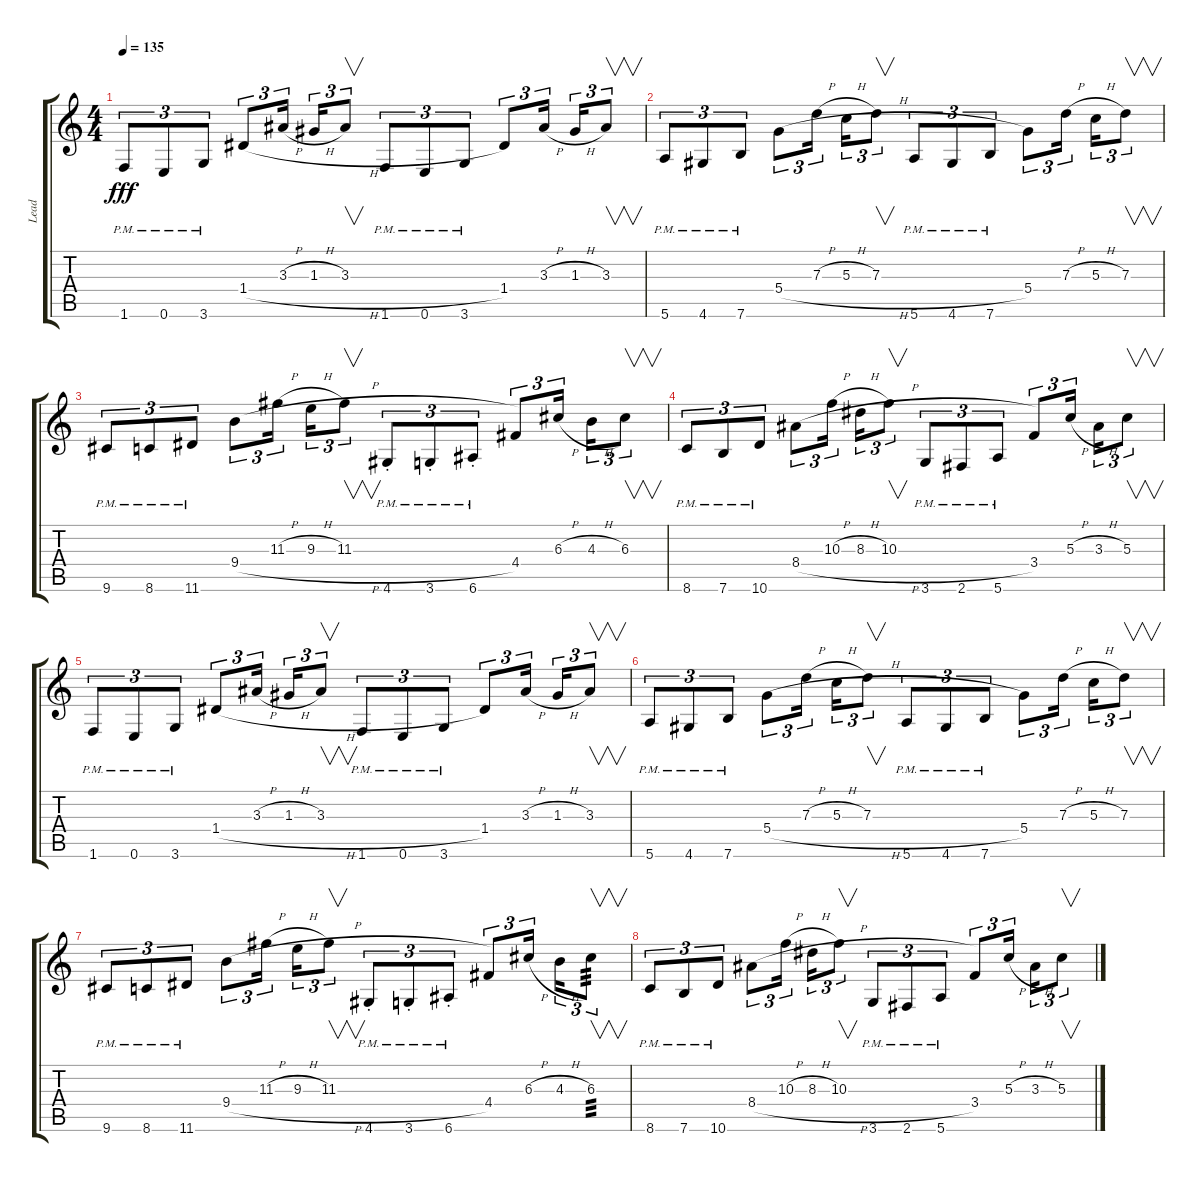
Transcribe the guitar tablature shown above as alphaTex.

\track ("Lead" "Lead") {instrument distortionguitar}
\staff {score tabs}
\tuning (E4 B3 G3 D3 A2 E2) {hide}
\ts (4 4)
\tempo 135
\clef g2
\ks c
1.6{pm}.8{tu (3 2) dy fff} 0.6{pm}.8{tu (3 2)} 3.6{pm}.8{tu (3 2)} 1.4{h}.8{tu (3 2)} 3.3{h}.16{tu (3 2) beam splitsecondary} 1.3{h}.16{tu (3 2)} 3.3.8{v tu (3 2)} 1.6{pm}.8{tu (3 2)} 0.6{pm}.8{tu (3 2)} 3.6{pm}.8{tu (3 2)} 1.4.8{tu (3 2)} 3.3{h}.16{tu (3 2) beam splitsecondary} 1.3{h}.16{tu (3 2)} 3.3.8{v tu (3 2)} |
5.6{pm}.8{tu (3 2)} 4.6{pm}.8{tu (3 2)} 7.6{pm}.8{tu (3 2)} 5.4{h}.8{tu (3 2)} 7.3{h}.16{tu (3 2) beam splitsecondary} 5.3{h}.16{tu (3 2)} 7.3.8{v tu (3 2)} 5.6{pm}.8{tu (3 2)} 4.6{pm}.8{tu (3 2)} 7.6{pm}.8{tu (3 2)} 5.4.8{tu (3 2)} 7.3{h}.16{tu (3 2) beam splitsecondary} 5.3{h}.16{tu (3 2)} 7.3.8{v tu (3 2)} |
9.6{pm}.8{tu (3 2)} 8.6{pm}.8{tu (3 2)} 11.6{pm}.8{tu (3 2)} 9.4{h}.8{tu (3 2)} 11.3{h}.16{tu (3 2) beam splitsecondary} 9.3{h}.16{tu (3 2)} 11.3.8{v tu (3 2)} 4.6{pm st}.8{tu (3 2)} 3.6{pm st}.8{tu (3 2)} 6.6{pm st}.8{tu (3 2)} 4.4.8{tu (3 2)} 6.3{h}.16{tu (3 2) beam splitsecondary} 4.3{h}.16{tu (3 2)} 6.3.8{v tu (3 2)} |
8.6{pm}.8{tu (3 2)} 7.6{pm}.8{tu (3 2)} 10.6{pm}.8{tu (3 2)} 8.4{h}.8{tu (3 2)} 10.3{h}.16{tu (3 2) beam splitsecondary} 8.3{h}.16{tu (3 2)} 10.3.8{v tu (3 2)} 3.6{pm}.8{tu (3 2)} 2.6{pm}.8{tu (3 2)} 5.6{pm}.8{tu (3 2)} 3.4.8{tu (3 2)} 5.3{h}.16{tu (3 2) beam splitsecondary} 3.3{h}.16{tu (3 2)} 5.3.8{v tu (3 2)} |
1.6{pm}.8{tu (3 2)} 0.6{pm}.8{tu (3 2)} 3.6{pm}.8{tu (3 2)} 1.4{h}.8{tu (3 2)} 3.3{h}.16{tu (3 2) beam splitsecondary} 1.3{h}.16{tu (3 2)} 3.3.8{v tu (3 2)} 1.6{pm}.8{tu (3 2)} 0.6{pm}.8{tu (3 2)} 3.6{pm}.8{tu (3 2)} 1.4.8{tu (3 2)} 3.3{h}.16{tu (3 2) beam splitsecondary} 1.3{h}.16{tu (3 2)} 3.3.8{v tu (3 2)} |
5.6{pm}.8{tu (3 2)} 4.6{pm}.8{tu (3 2)} 7.6{pm}.8{tu (3 2)} 5.4{h}.8{tu (3 2)} 7.3{h}.16{tu (3 2) beam splitsecondary} 5.3{h}.16{tu (3 2)} 7.3.8{v tu (3 2)} 5.6{pm}.8{tu (3 2)} 4.6{pm}.8{tu (3 2)} 7.6{pm}.8{tu (3 2)} 5.4.8{tu (3 2)} 7.3{h}.16{tu (3 2) beam splitsecondary} 5.3{h}.16{tu (3 2)} 7.3.8{v tu (3 2)} |
9.6{pm}.8{tu (3 2)} 8.6{pm}.8{tu (3 2)} 11.6{pm}.8{tu (3 2)} 9.4{h}.8{tu (3 2)} 11.3{h}.16{tu (3 2) beam splitsecondary} 9.3{h}.16{tu (3 2)} 11.3.8{v tu (3 2)} 4.6{pm st}.8{tu (3 2)} 3.6{pm st}.8{tu (3 2)} 6.6{pm st}.8{tu (3 2)} 4.4.8{tu (3 2)} 6.3{h}.16{tu (3 2) beam splitsecondary} 4.3{h}.16{tu (3 2)} 6.3.8{v tu (3 2) tp 3} |
8.6{pm}.8{tu (3 2)} 7.6{pm}.8{tu (3 2)} 10.6{pm}.8{tu (3 2)} 8.4{h}.8{tu (3 2)} 10.3{h}.16{tu (3 2) beam splitsecondary} 8.3{h}.16{tu (3 2)} 10.3.8{v tu (3 2)} 3.6{pm}.8{tu (3 2)} 2.6{pm}.8{tu (3 2)} 5.6{pm}.8{tu (3 2)} 3.4.8{tu (3 2)} 5.3{h}.16{tu (3 2) beam splitsecondary} 3.3{h}.16{tu (3 2)} 5.3.8{v tu (3 2)}
